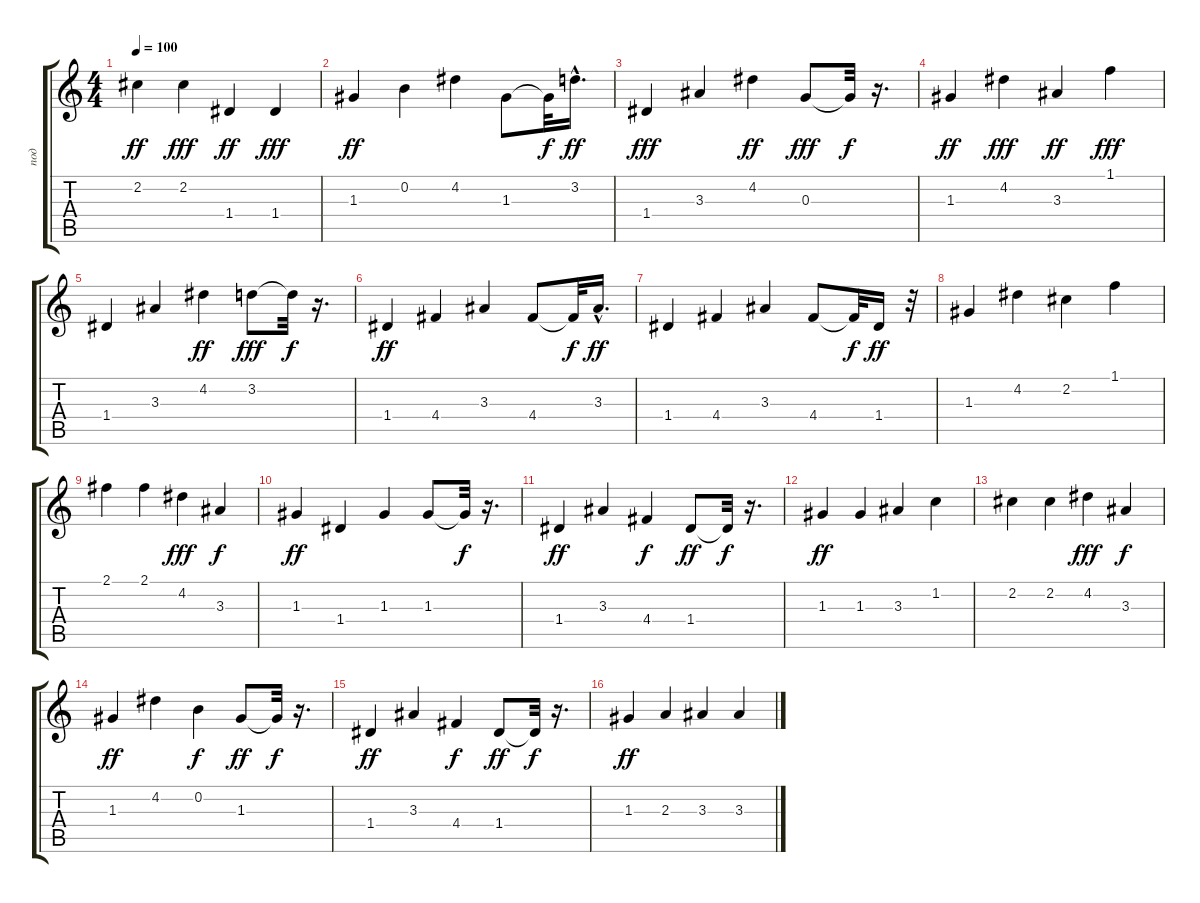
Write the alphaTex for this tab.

\track ("под" "под") {instrument acousticbass}
\staff {score tabs}
\tuning (E4 B3 G3 D3 A2 E2) {hide}
\ts (4 4)
\tempo 100
\clef g2
\ks c
2.2.4{dy ff} 2.2.4{dy fff} 1.4.4{dy ff} 1.4.4{dy fff} |
1.3.4{dy ff} 0.2.4 4.2.4 1.3.8 1.3{t}.32{dy f} 3.2{hac}.16{d dy ff} |
1.4.4{dy fff} 3.3.4 4.2.4{dy ff} 0.3.8{dy fff} 0.3{t}.32{dy f} r.16{d} |
1.3.4{dy ff} 4.2.4{dy fff} 3.3.4{dy ff} 1.1.4{dy fff} |
1.4.4 3.3.4 4.2.4{dy ff} 3.2.8{dy fff} 3.2{t}.32{dy f} r.16{d} |
1.4.4{dy ff} 4.4.4 3.3.4 4.4.8 4.4{t}.32{dy f} 3.3{hac}.16{d dy ff} |
1.4.4 4.4.4 3.3.4 4.4.8 4.4{t}.32{dy f} 1.4.16{dy ff} r.32 |
1.3.4 4.2.4 2.2.4 1.1.4 |
2.1.4 2.1.4 4.2.4{dy fff} 3.3.4{dy f} |
1.3.4{dy ff} 1.4.4 1.3.4 1.3.8 1.3{t}.32{dy f} r.16{d} |
1.4.4{dy ff} 3.3.4 4.4.4{dy f} 1.4.8{dy ff} 1.4{t}.32{dy f} r.16{d} |
1.3.4{dy ff} 1.3.4 3.3.4 1.2.4 |
2.2.4 2.2.4 4.2.4{dy fff} 3.3.4{dy f} |
1.3.4{dy ff} 4.2.4 0.2.4{dy f} 1.3.8{dy ff} 1.3{t}.32{dy f} r.16{d} |
1.4.4{dy ff} 3.3.4 4.4.4{dy f} 1.4.8{dy ff} 1.4{t}.32{dy f} r.16{d} |
1.3.4{dy ff} 2.3.4 3.3.4 3.3.4
